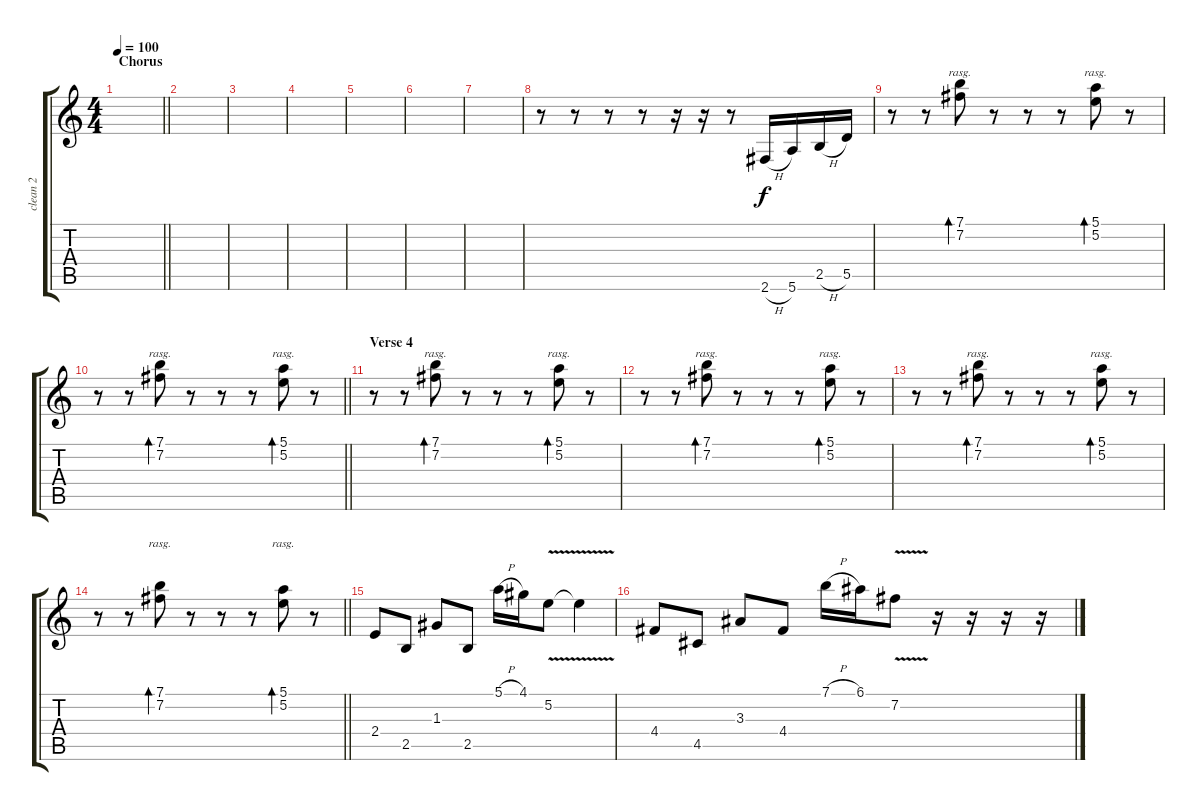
\track ("clean 2" "clean 2") {instrument electricguitarclean}
\staff {score tabs}
\tuning (E4 B3 G3 D3 A2 E2) {hide}
\ts (4 4)
\section ("" "Chorus")
\tempo 100
\clef g2
\barLineRight lightlight
\ks c
|
|
|
|
|
|
|
r.8{volume 12} r.8 r.8 r.8 r.16 r.16 r.8 2.6{h}.16 5.6.16 2.5{h}.16 5.5.16 |
r.8 r.8 (7.1 7.2).8{bd 60 rasg ii} r.8 r.8 r.8 (5.1 5.2).8{bd 60 rasg ii} r.8 |
\barLineRight lightlight
r.8 r.8 (7.1 7.2).8{bd 60 rasg ii} r.8 r.8 r.8 (5.1 5.2).8{bd 60 rasg ii} r.8 |
\section ("" "Verse 4")
r.8 r.8 (7.1 7.2).8{bd 60 rasg ii} r.8 r.8 r.8 (5.1 5.2).8{bd 60 rasg ii} r.8 |
r.8 r.8 (7.1 7.2).8{bd 60 rasg ii} r.8 r.8 r.8 (5.1 5.2).8{bd 60 rasg ii} r.8 |
r.8 r.8 (7.1 7.2).8{bd 60 rasg ii} r.8 r.8 r.8 (5.1 5.2).8{bd 60 rasg ii} r.8 |
\barLineRight lightlight
r.8 r.8 (7.1 7.2).8{bd 60 rasg ii} r.8 r.8 r.8 (5.1 5.2).8{bd 60 rasg ii} r.8 |
2.4.8{volume 16} 2.5.8 1.3.8 2.5.8 5.1{h}.16 4.1.16 5.2{v}.8 5.2{t}.4 |
4.4.8 4.5.8 3.3.8 4.4.8 7.1{h}.16 6.1.16 7.2{v}.8 r.16 r.16 r.16 r.16
